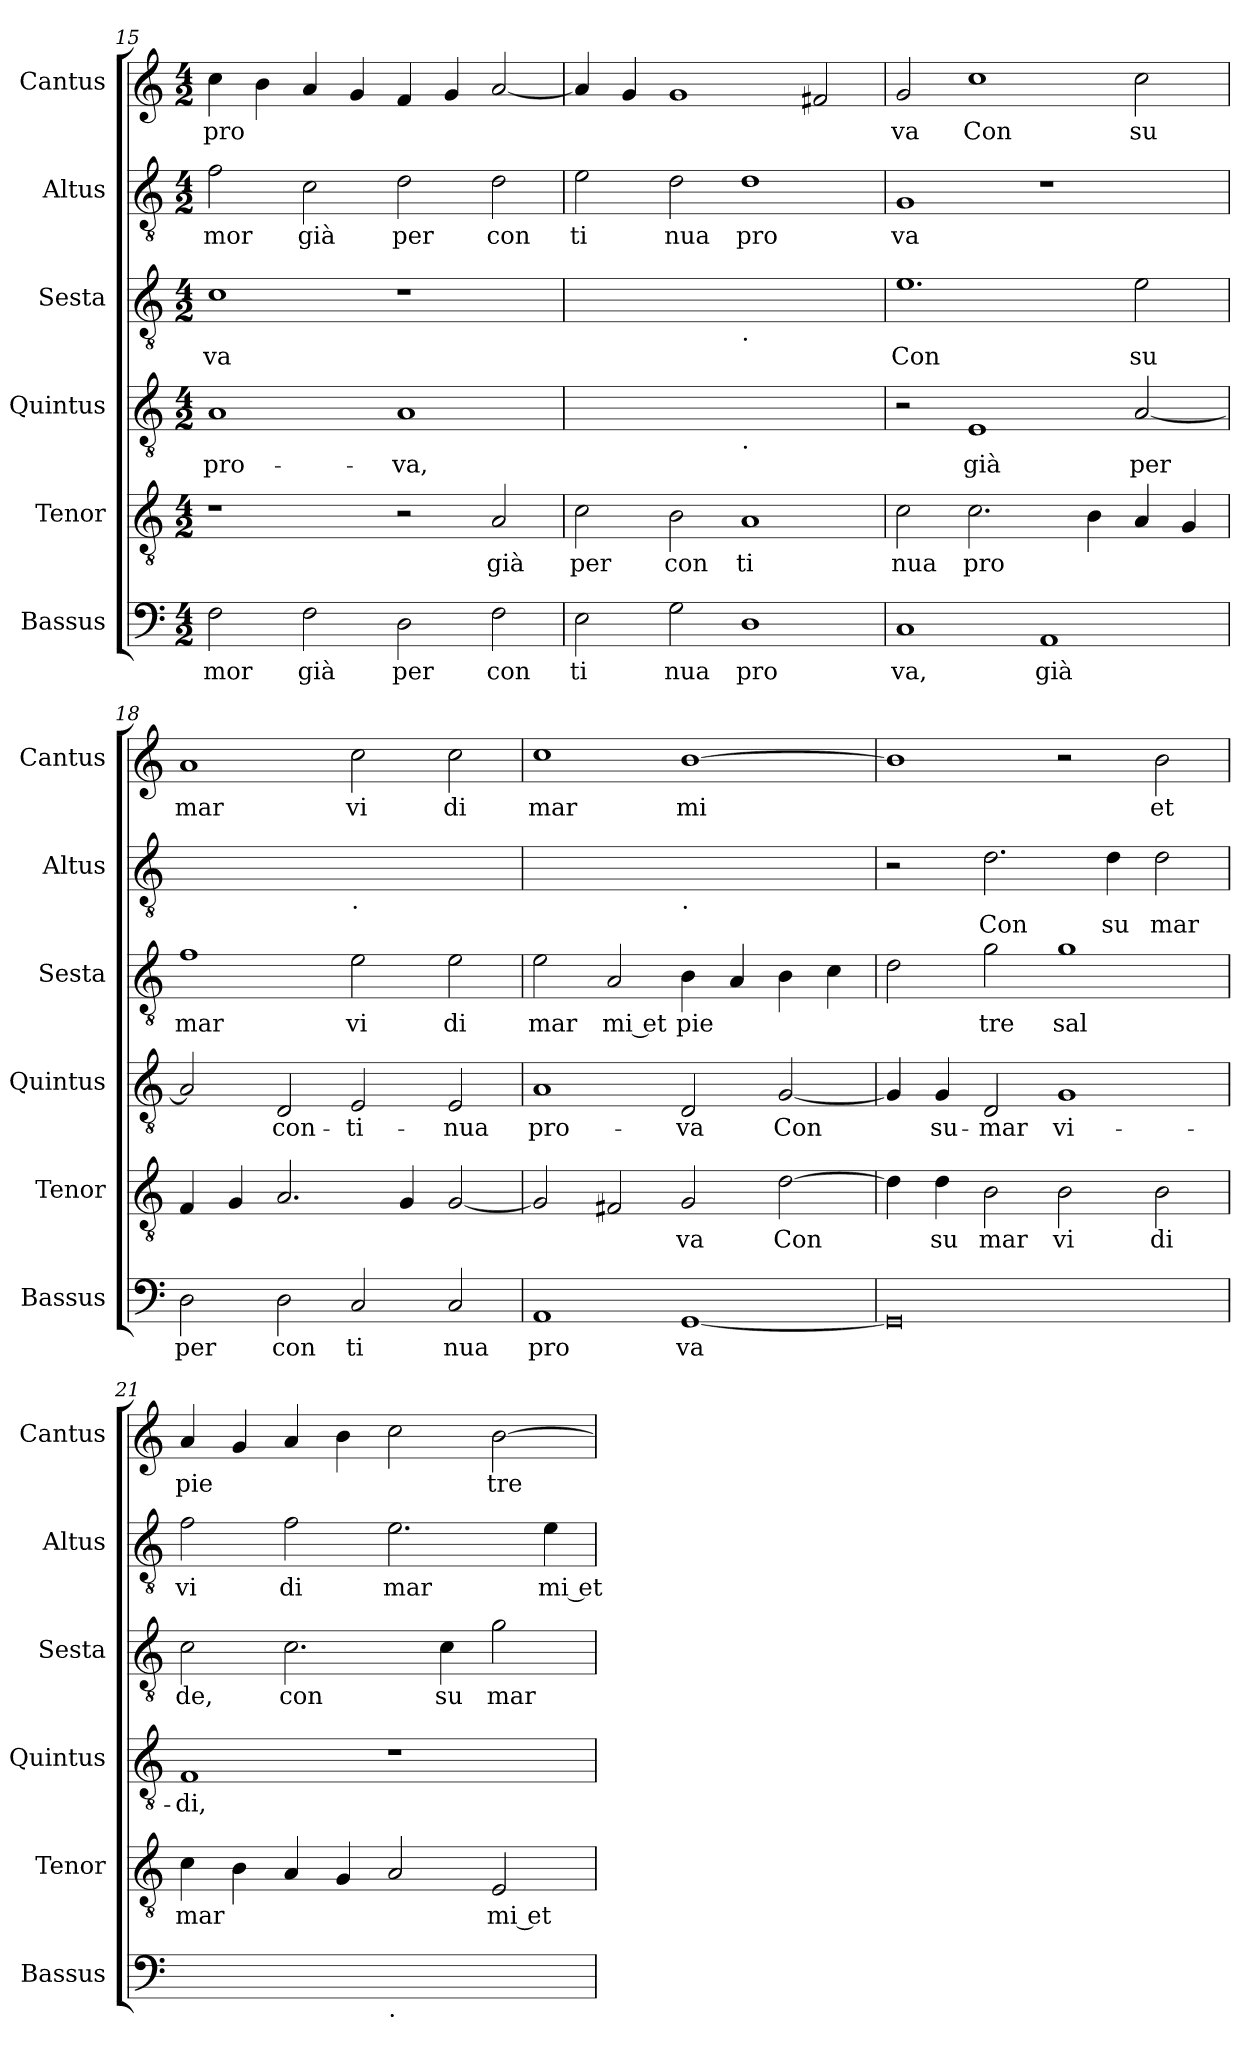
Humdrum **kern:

**kern	**text	**kern	**text	**kern	**text	**kern	**text	**kern	**text	**kern	**text
*part6	*part6	*part5	*part5	*part4	*part4	*part3	*part3	*part2	*part2	*part1	*part1
*staff6	*staff6	*staff5	*staff5	*staff4	*staff4	*staff3	*staff3	*staff2	*staff2	*staff1	*staff1
*I"Bassus	*	*I"Tenor	*	*I"Quintus	*	*I"Sesta	*	*I"Altus	*	*I"Cantus	*
*I'Bassus	*	*I'Tenor	*	*I'Quintus	*	*I'Sesta	*	*I'Altus	*	*I'Cantus	*
*clefF4	*	*clefGv2	*	*clefGv2	*	*clefGv2	*	*clefGv2	*	*clefG2	*
*k[]	*	*k[]	*	*k[]	*	*k[]	*	*k[]	*	*k[]	*
*M4/2	*	*M4/2	*	*M4/2	*	*M4/2	*	*M4/2	*	*M4/2	*
=15	=15	=15	=15	=15	=15	=15	=15	=15	=15	=15	=15
!	!LO:LY:b	!	!	!	!LO:LY:b	!	!LO:LY:b	!	!LO:LY:b	!	!LO:LY:b
2F\	mor	1r	.	1A	pro-	1c	va	2f\	mor	4cc\	pro
.	.	.	.	.	.	.	.	.	.	4b\	.
!	!LO:LY:b	!	!	!	!	!	!	!	!LO:LY:b	!	!
2F\	già	.	.	.	.	.	.	2c\	già	4a/	.
.	.	.	.	.	.	.	.	.	.	4g/	.
!	!LO:LY:b	!	!	!	!LO:LY:b	!	!	!	!LO:LY:b	!	!
2D\	per	2r	.	1A	-va,	1r	.	2d\	per	4f/	.
.	.	.	.	.	.	.	.	.	.	4g/	.
!	!LO:LY:b	!	!LO:LY:b	!	!	!	!	!	!LO:LY:b	!	!
2F\	con	2A/	già	.	.	.	.	2d\	con	[2a/	.
=16	=16	=16	=16	=16	=16	=16	=16	=16	=16	=16	=16
!	!LO:LY:b	!	!LO:LY:b	!	!	!	!	!	!LO:LY:b	!	!
*	*	*	*	*^	*	*^	*	*	*	*	*
2E\	ti	2c\	per	0ryy	1ryy	.	0ryy	1ryy	.	2e\	ti	4a/]	.
.	.	.	.	.	.	.	.	.	.	.	.	4g/	.
!	!LO:LY:b	!	!LO:LY:b	!	!	!	!	!	!	!	!LO:LY:b	!	!
2G\	nua	2B\	con	.	.	.	.	.	.	2d\	nua	1g	.
!	!	!	!	!	!	!	!	!LO:TX:b:t=.	!	!	!	!	!
!	!	!	!	!	!LO:TX:b:t=.	!	!	!	!	!	!	!	!
!	!LO:LY:b	!	!LO:LY:b	!	!	!	!	!	!	!	!LO:LY:b	!	!
1D	pro	1A	ti	.	1ryy	.	.	1ryy	.	1d	pro	.	.
.	.	.	.	.	.	.	.	.	.	.	.	2f#X/	.
=17	=17	=17	=17	=17	=17	=17	=17	=17	=17	=17	=17	=17	=17
!	!LO:LY:b	!	!LO:LY:b	!	!	!	!	!	!LO:LY:b	!	!LO:LY:b	!	!LO:LY:b
*	*	*	*	*v	*v	*	*	*	*	*	*	*	*
*	*	*	*	*	*	*v	*v	*	*	*	*	*
1C	va,	2c\	nua	2r	.	1.e	Con	1G	va	2g/	va
!	!	!	!LO:LY:b	!	!LO:LY:b	!	!	!	!	!	!LO:LY:b
.	.	2.c\	pro	1E	già	.	.	.	.	1cc	Con
!	!LO:LY:b	!	!	!	!	!	!	!	!	!	!
1AA	già	.	.	.	.	.	.	1r	.	.	.
.	.	4B\	.	.	.	.	.	.	.	.	.
!	!	!	!	!	!LO:LY:b	!	!LO:LY:b	!	!	!	!LO:LY:b
.	.	4A/	.	[2A/	per	2e\	su	.	.	2cc\	su
.	.	4G/	.	.	.	.	.	.	.	.	.
=18	=18	=18	=18	=18	=18	=18	=18	=18	=18	=18	=18
!	!LO:LY:b	!	!	!	!	!	!LO:LY:b	!	!	!	!LO:LY:b
*	*	*	*	*	*	*	*	*^	*	*	*
2D\	per	4F/	.	2A/]	.	1f	mar	0ryy	1ryy	.	1a	mar
.	.	4G/	.	.	.	.	.	.	.	.	.	.
!	!LO:LY:b	!	!	!	!LO:LY:b	!	!	!	!	!	!	!
2D\	con	2.A/	.	2D/	con-	.	.	.	.	.	.	.
!	!	!	!	!	!	!	!	!	!LO:TX:b:t=.	!	!	!
!	!LO:LY:b	!	!	!	!LO:LY:b	!	!LO:LY:b	!	!	!	!	!LO:LY:b
2C/	ti	.	.	2E/	-ti-	2e\	vi	.	1ryy	.	2cc\	vi
.	.	4G/	.	.	.	.	.	.	.	.	.	.
!	!LO:LY:b	!	!	!	!LO:LY:b	!	!LO:LY:b	!	!	!	!	!LO:LY:b
2C/	nua	[2G/	.	2E/	-nua	2e\	di	.	.	.	2cc\	di
=19	=19	=19	=19	=19	=19	=19	=19	=19	=19	=19	=19	=19
!	!LO:LY:b	!	!	!	!LO:LY:b	!	!LO:LY:b	!	!	!	!	!LO:LY:b
1AA	pro	2G/]	.	1A	pro-	2e\	mar	0ryy	1ryy	.	1cc	mar
!	!	!	!	!	!	!	!LO:LY:b	!	!	!	!	!
.	.	2F#X/	.	.	.	2A/	mi et	.	.	.	.	.
!	!	!	!	!	!	!	!	!	!LO:TX:b:t=.	!	!	!
!	!LO:LY:b	!	!LO:LY:b	!	!LO:LY:b	!	!LO:LY:b	!	!	!	!	!LO:LY:b
[1GG	va	2G/	va	2D/	-va	4B\	pie	.	1ryy	.	[1b	mi
.	.	.	.	.	.	4A/	.	.	.	.	.	.
!	!	!	!LO:LY:b	!	!LO:LY:b	!	!	!	!	!	!	!
.	.	[2d\	Con	[2G/	Con	4B\	.	.	.	.	.	.
.	.	.	.	.	.	4c\	.	.	.	.	.	.
*	*	*	*	*	*	*	*	*v	*v	*	*	*
=20	=20	=20	=20	=20	=20	=20	=20	=20	=20	=20	=20
0GG]	.	4d\]	.	4G/]	.	2d\	.	2r	.	1b]	.
!	!	!	!LO:LY:b	!	!LO:LY:b	!	!	!	!	!	!
.	.	4d\	su	4G/	-su-	.	.	.	.	.	.
!	!	!	!LO:LY:b	!	!LO:LY:b	!	!LO:LY:b	!	!LO:LY:b	!	!
.	.	2B\	mar	2D/	-mar	2g\	tre	2.d\	Con	.	.
!	!	!	!LO:LY:b	!	!LO:LY:b	!	!LO:LY:b	!	!	!	!
.	.	2B\	vi	1G	vi-	1g	sal	.	.	2r	.
!	!	!	!	!	!	!	!	!	!LO:LY:b	!	!
.	.	.	.	.	.	.	.	4d\	su	.	.
!	!	!	!LO:LY:b	!	!	!	!	!	!LO:LY:b	!	!LO:LY:b
.	.	2B\	di	.	.	.	.	2d\	mar	2b\	et
=21	=21	=21	=21	=21	=21	=21	=21	=21	=21	=21	=21
!	!	!	!LO:LY:b	!	!LO:LY:b	!	!LO:LY:b	!	!LO:LY:b	!	!LO:LY:b
*^	*	*	*	*	*	*	*	*	*	*	*
0ryy	1ryy	.	4c\	mar	1F	-di,	2c\	de,	2f\	vi	4a/	pie
.	.	.	4B\	.	.	.	.	.	.	.	4g/	.
!	!	!	!	!	!	!	!	!LO:LY:b	!	!LO:LY:b	!	!
.	.	.	4A/	.	.	.	2.c\	con	2f\	di	4a/	.
.	.	.	4G/	.	.	.	.	.	.	.	4b\	.
!	!LO:TX:b:t=.	!	!	!	!	!	!	!	!	!	!	!
!	!	!	!	!	!	!	!	!	!	!LO:LY:b	!	!
.	1ryy	.	2A/	.	1r	.	.	.	2.e\	mar	2cc\	.
!	!	!	!	!	!	!	!	!LO:LY:b	!	!	!	!
.	.	.	.	.	.	.	4c\	su	.	.	.	.
!	!	!	!	!LO:LY:b	!	!	!	!LO:LY:b	!	!	!	!LO:LY:b
.	.	.	2E/	mi et	.	.	2g\	mar	.	.	[2b\	tre
!	!	!	!	!	!	!	!	!	!	!LO:LY:b	!	!
.	.	.	.	.	.	.	.	.	4e\	mi et	.	.
*v	*v	*	*	*	*	*	*	*	*	*	*	*
=	=	=	=	=	=	=	=	=	=	=	=
*-	*-	*-	*-	*-	*-	*-	*-	*-	*-	*-	*-
